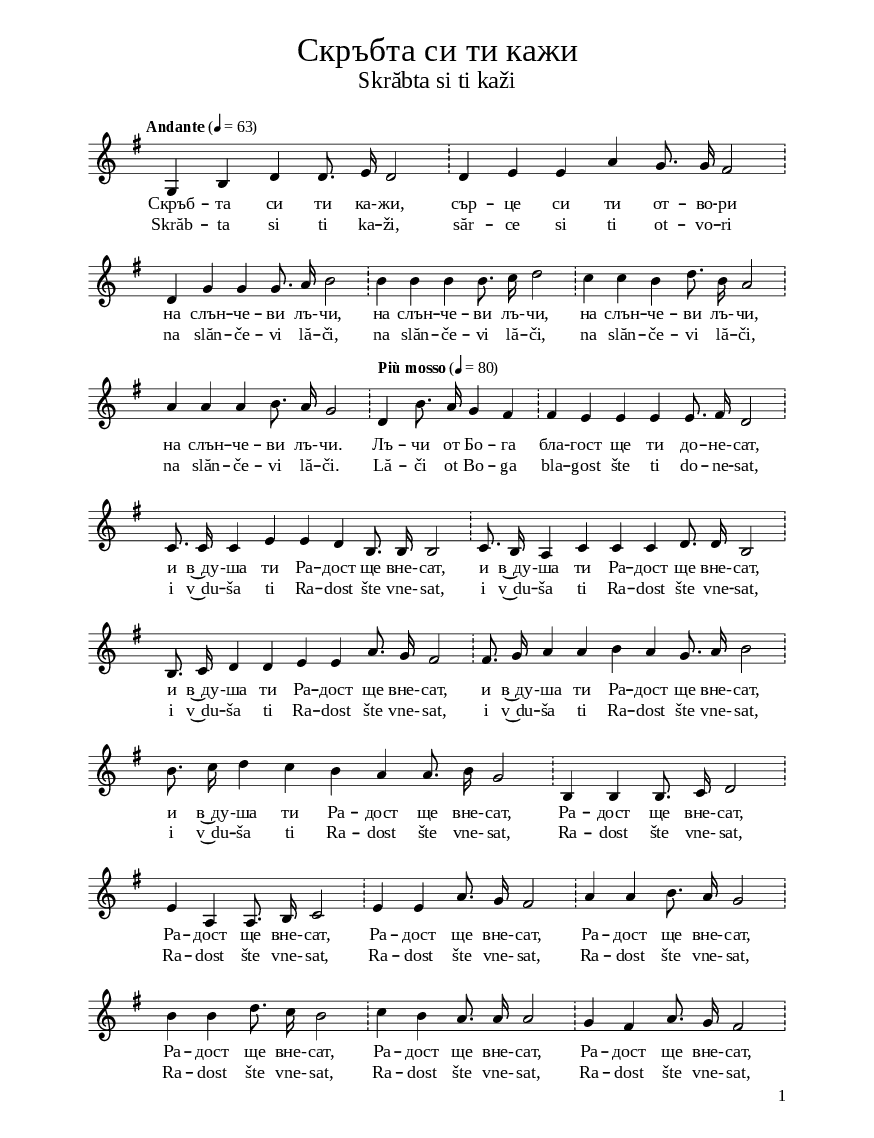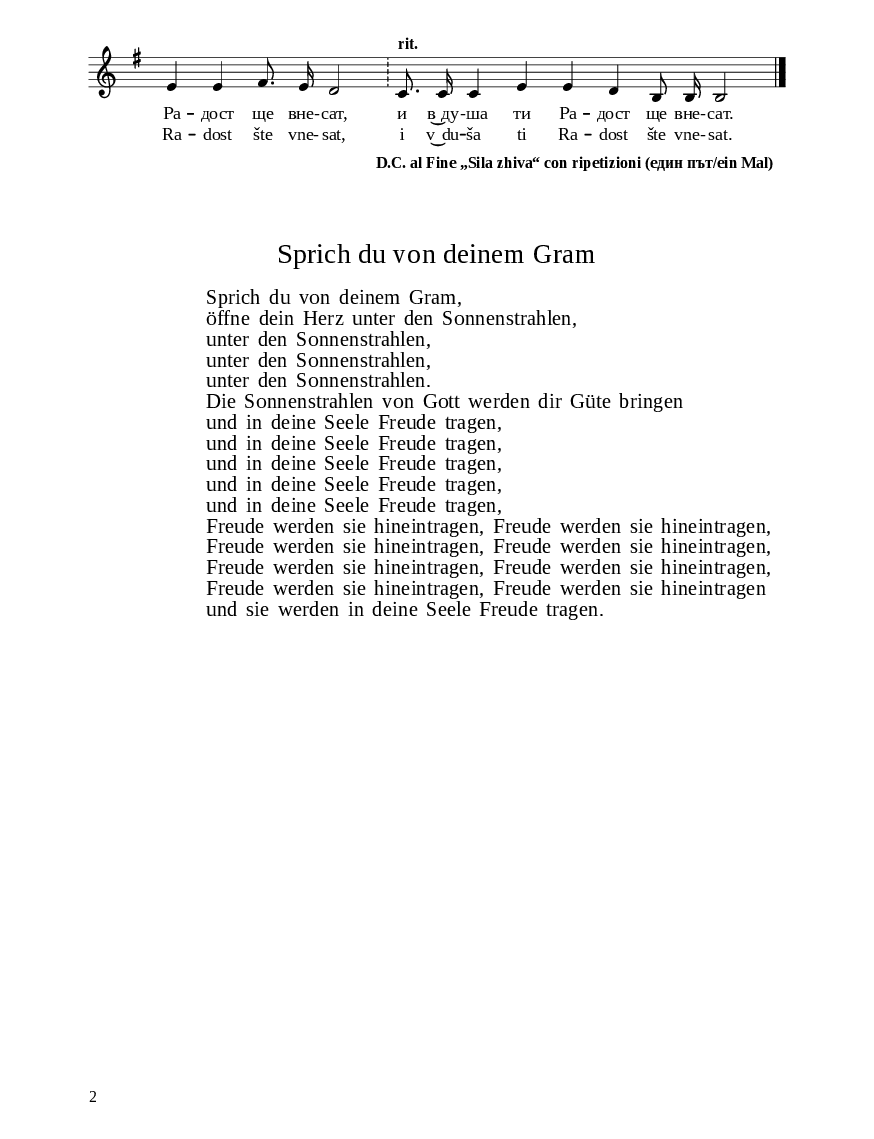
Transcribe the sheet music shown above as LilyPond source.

\version "2.24.2"

% include paper part and global functions
\include "include/globals.ily"

\bookpart {
  \label #'ref077
  \tocItem \markup "Скръбта си ти кажи – Skrăbta si ti kaži"
  \include "include/bookpart-paper.ily"
  \score {
    \include "include/score-layout.ily"

    \new Voice \relative c' {
      \clef treble
      \key g \major
      %\tempo "Moderato" 8 = 160
      \autoBeamOff
      \omit Score.TimeSignature
      \cadenzaOn % allows custom bar lines
      \tempoFunc "Andante" 4 "63"
       \override Staff.BarLine.gap = 0.5
      \autoBeamOff

      g4 b d d8. e16 d 2  \bar "!"  d4 e e a g8. g16 fis2 \bar  "!" \break
      d4 g g g8. a16 b2 \bar "!" b4 b b b8. c16 d2 \bar "!" c4 c b d8. b16 a2 \bar "!"  \break
      a4 a4 a4  b8. a16 g2 \bar "!"
      \tempoFunc "Più mosso" 4 "80"
      d4 b'8. a16 g4 fis4 \bar "!" fis4 e e e e8. fis16 d2  \bar "!"  \break
      c8. c16 c4 e e d b8. b16 b2 \bar "!" c8. b16 a4 c4 c4 c4 d8. d16 b2 \bar "!"  \break
      b8. c16 d4 d e e a8. g16 fis2 \bar "!" fis8. g16 a4 a4 b a g8.  a16 b2 \bar "!"  \break
      b8. c16 d4 c b a a8. b16 g2  \bar "!"  b,4 b b8.c16 d2 \bar "!"  \break
      e4 a, a8. b16 c2 \bar "!" e4 e4 a8. g16 fis2 \bar "!"  a4 a b8. a16 g2 \bar "!"  \break

      b4b d8. c16 b2  \bar "!" c4b a8. a16 a2  \bar "!"  g4 fis4 a8. g16 fis2 \bar "!"  \break

      e4 e fis8. e16 d2 \bar "!" \tempo "rit." c8. c16 c4 e4 e d b8 b16 b2 \bar "|."  \break


    }

    \addlyrics {
      Скръб -- та си ти "ка-"  -- жи,
      сър -- це си ти от -- во -- ри
      на слън -- че -- ви "лъ-" -- чи,
      на слън -- че -- ви "лъ-" -- чи,
      на слън -- че -- ви "лъ-" -- чи,
      на слън -- че -- ви "лъ-" -- чи.
      Лъ -- чи от Бо -- га
      бла -- гост ще ти до -- "не-" -- сат,
      и в~ду -- "-ша" ти Ра -- дост ще "вне-" -- сат,
      и в~ду -- "-ша" ти Ра -- дост ще "вне-" -- сат,
      и в~ду -- "-ша" ти Ра -- дост ще "вне-" -- сат,
      и в~ду -- "-ша" ти Ра -- дост ще "вне-" -- сат,
      и в~ду -- "-ша" ти Ра -- дост ще "вне-" -- сат,
      Ра -- дост ще "вне-" -- сат, Ра -- дост ще "вне-" -- сат,
      Ра -- дост ще "вне-" -- сат, Ра -- дост ще "вне-" -- сат,
      Ра -- дост ще "вне-" -- сат, Ра -- дост ще "вне-" -- сат,
      Ра -- дост ще "вне-" -- сат, Ра -- дост ще "вне-" -- сат,
      и в~ду -- "-ша" ти Ра -- дост ще "вне-" -- сат.}

 
     \addlyrics {
      Skrăb -- ta si ti ka -- ži,
      săr -- ce si ti ot -- vo -- ri
      na slăn -- če -- vi lă -- či,
      na slăn -- če -- vi lă -- či,
      na slăn -- če -- vi lă -- či,
      na slăn -- če -- vi lă -- či.
      Lă -- či ot Bo -- ga
      bla -- gost šte ti do -- ne -- sat,
      i v~du -- ša ti Ra -- dost šte "vne-" -- sat,
      i v~du -- ša ti Ra -- dost šte vne -- sat,
      i v~du -- ša ti Ra -- dost šte "vne-" -- sat,
      i v~du -- ša ti Ra -- dost šte "vne-" -- sat,
      i v~du -- ša ti Ra -- dost šte "vne-" -- sat,
      Ra -- dost šte "vne-" -- sat, Ra -- dost šte "vne-" -- sat,
      Ra -- dost šte "vne-" -- sat, Ra -- dost šte "vne-" -- sat,
      Ra -- dost šte "vne-" -- sat, Ra -- dost šte "vne-" -- sat,
      Ra -- dost šte "vne-" -- sat, Ra -- dost šte "vne-" -- sat,
      i v~du -- ša ti Ra -- dost šte "vne-" -- sat.}

        \header {
          title = \titleFunc "Скръбта си ти кажи" "Skrăbta si ti kaži"
        }

        \midi{}

      } % score

     
      \markup \dc-one "D.C. al Fine „Sila zhiva“ con ripetizioni (един път/ein Mal)"

       \markup \empty-two
 
      % include foreign translation(s) of the song
      \version "2.24.2"

\markup \fill-line { \fontsize #deTitleFontSize "Sprich du von deinem Gram" }
\markup \null
\markup \null
\markup \fontsize #deCoupletFontSize {
  \hspace #10
  \override #`(baseline-skip . ,deCoupletBaselineSkip)

  \column {
    \line { " " Sprich du von deinem Gram, }
    \line { " " öffne dein Herz unter den Sonnenstrahlen, }
    \line { " " unter den Sonnenstrahlen, }
    \line { " " unter den Sonnenstrahlen,}
    \line { " " unter den Sonnenstrahlen.}
    \line { " " Die Sonnenstrahlen von Gott werden dir Güte bringen}
    \line { " " und in deine Seele Freude tragen,}
    \line { " " und in deine Seele Freude tragen,}
    \line { " " und in deine Seele Freude tragen,}
    \line { " " und in deine Seele Freude tragen,}
    \line { " " und in deine Seele Freude tragen,}
    \line { " " Freude werden sie hineintragen, Freude werden sie hineintragen, }
    \line { " " Freude werden sie hineintragen, Freude werden sie hineintragen, }
    \line { " " Freude werden sie hineintragen, Freude werden sie hineintragen, }
    \line { " " Freude werden sie hineintragen, Freude werden sie hineintragen }
    \line { " " und sie werden in deine Seele Freude tragen.}
  }
}




    } % bookpart
